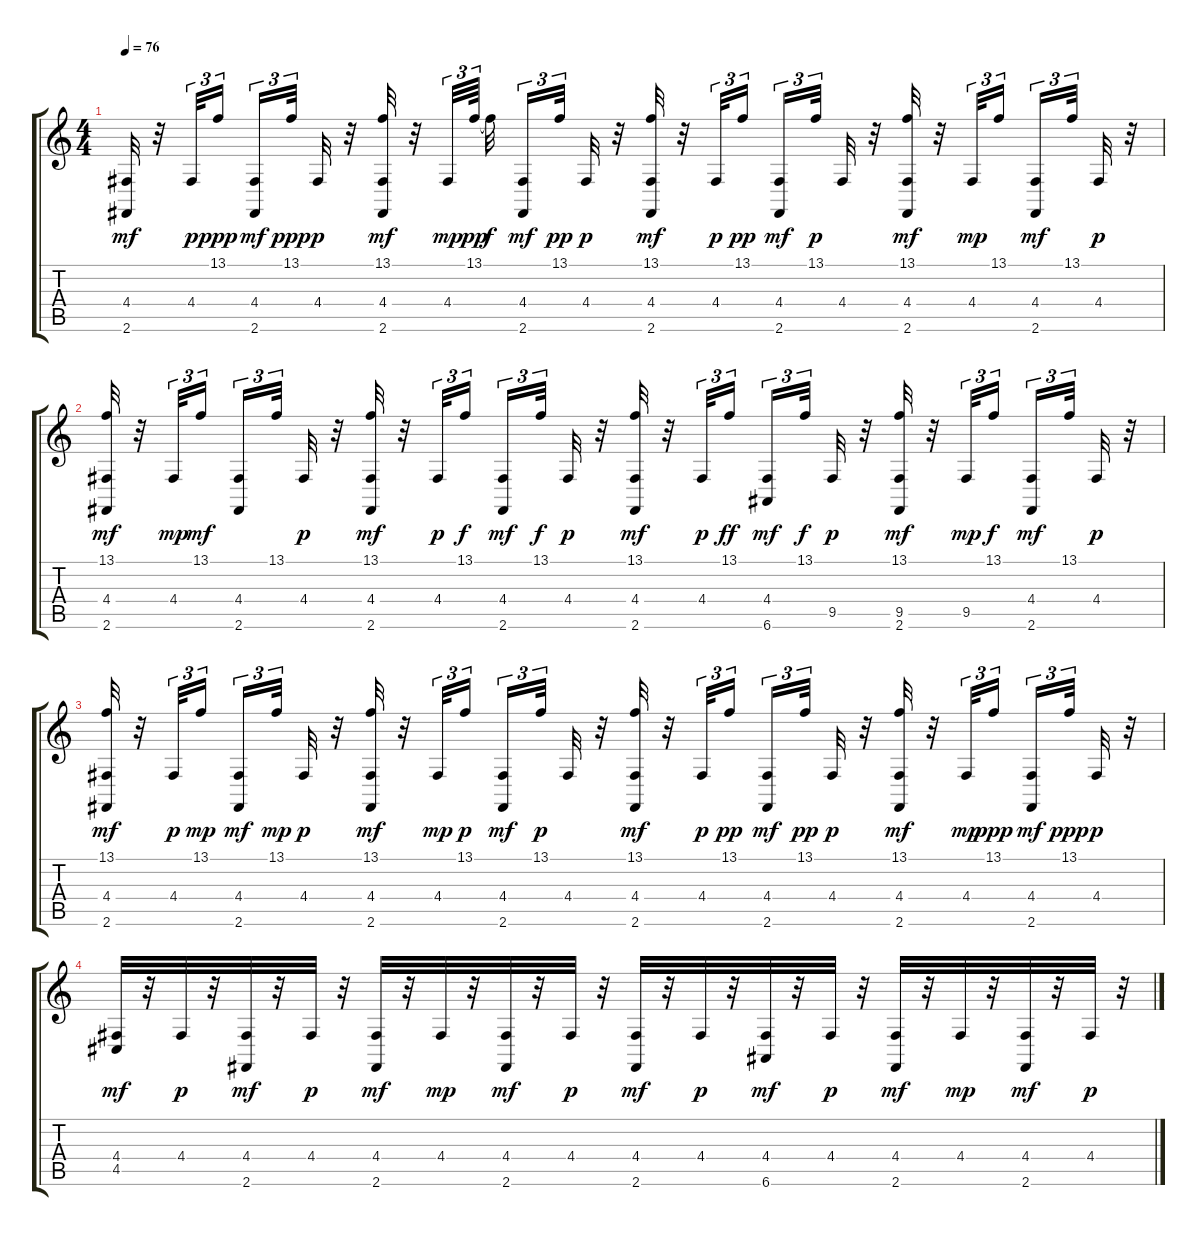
\track "" {instrument glockenspiel}
\staff {score tabs}
\tuning (E4 B3 G3 D3 A2 E2) {hide}
\ts (4 4)
\tempo 76
\clef g2
\ks c
(4.4 2.6).32{dy mf} r.32 4.4.32{tu (3 2) dy p} 13.1.16{tu (3 2) dy ppp beam splitsecondary} (4.4 2.6).16{tu (3 2) dy mf} 13.1.32{tu (3 2) dy ppp} 4.4.32{dy p} r.32 (13.1 4.4 2.6).32{dy mf} r.32 4.4.32{tu (3 2) dy mp} 13.1.64{tu (3 2) dy pp beam splitsecondary} 13.1{t}.32{dy f beam splitsecondary} (4.4 2.6).16{tu (3 2) dy mf} 13.1.32{tu (3 2) dy pp} 4.4.32{dy p} r.32 (13.1 4.4 2.6).32{dy mf} r.32 4.4.32{tu (3 2) dy p} 13.1.16{tu (3 2) dy pp beam splitsecondary} (4.4 2.6).16{tu (3 2) dy mf} 13.1.32{tu (3 2) dy p} 4.4.32 r.32 (13.1 4.4 2.6).32{dy mf} r.32 4.4.32{tu (3 2) dy mp} 13.1.16{tu (3 2) beam splitsecondary} (4.4 2.6).16{tu (3 2) dy mf} 13.1.32{tu (3 2)} 4.4.32{dy p} r.32 |
(13.1 4.4 2.6).32{dy mf} r.32 4.4.32{tu (3 2) dy mp} 13.1.16{tu (3 2) dy mf beam splitsecondary} (4.4 2.6).16{tu (3 2)} 13.1.32{tu (3 2)} 4.4.32{dy p} r.32 (13.1 4.4 2.6).32{dy mf} r.32 4.4.32{tu (3 2) dy p} 13.1.16{tu (3 2) dy f beam splitsecondary} (4.4 2.6).16{tu (3 2) dy mf} 13.1.32{tu (3 2) dy f} 4.4.32{dy p} r.32 (13.1 4.4 2.6).32{dy mf} r.32 4.4.32{tu (3 2) dy p} 13.1.16{tu (3 2) dy ff beam splitsecondary} (4.4 6.6).16{tu (3 2) dy mf} 13.1.32{tu (3 2) dy f} 9.5.32{dy p} r.32 (13.1 9.5 2.6).32{dy mf} r.32 9.5.32{tu (3 2) dy mp} 13.1.16{tu (3 2) dy f beam splitsecondary} (4.4 2.6).16{tu (3 2) dy mf} 13.1.32{tu (3 2)} 4.4.32{dy p} r.32 |
(13.1 4.4 2.6).32{dy mf} r.32 4.4.32{tu (3 2) dy p} 13.1.16{tu (3 2) dy mp beam splitsecondary} (4.4 2.6).16{tu (3 2) dy mf} 13.1.32{tu (3 2) dy mp} 4.4.32{dy p} r.32 (13.1 4.4 2.6).32{dy mf} r.32 4.4.32{tu (3 2) dy mp} 13.1.16{tu (3 2) dy p beam splitsecondary} (4.4 2.6).16{tu (3 2) dy mf} 13.1.32{tu (3 2) dy p} 4.4.32 r.32 (13.1 4.4 2.6).32{dy mf} r.32 4.4.32{tu (3 2) dy p} 13.1.16{tu (3 2) dy pp beam splitsecondary} (4.4 2.6).16{tu (3 2) dy mf} 13.1.32{tu (3 2) dy pp} 4.4.32{dy p} r.32 (13.1 4.4 2.6).32{dy mf} r.32 4.4.32{tu (3 2) dy mp} 13.1.16{tu (3 2) dy ppp beam splitsecondary} (4.4 2.6).16{tu (3 2) dy mf} 13.1.32{tu (3 2) dy ppp} 4.4.32{dy p} r.32 |
(4.4 4.5).32{dy mf} r.32 4.4.32{dy p} r.32 (4.4 2.6).32{dy mf} r.32 4.4.32{dy p} r.32 (4.4 2.6).32{dy mf} r.32 4.4.32{dy mp} r.32 (4.4 2.6).32{dy mf} r.32 4.4.32{dy p} r.32 (4.4 2.6).32{dy mf} r.32 4.4.32{dy p} r.32 (4.4 6.6).32{dy mf} r.32 4.4.32{dy p} r.32 (4.4 2.6).32{dy mf} r.32 4.4.32{dy mp} r.32 (4.4 2.6).32{dy mf} r.32 4.4.32{dy p} r.32
